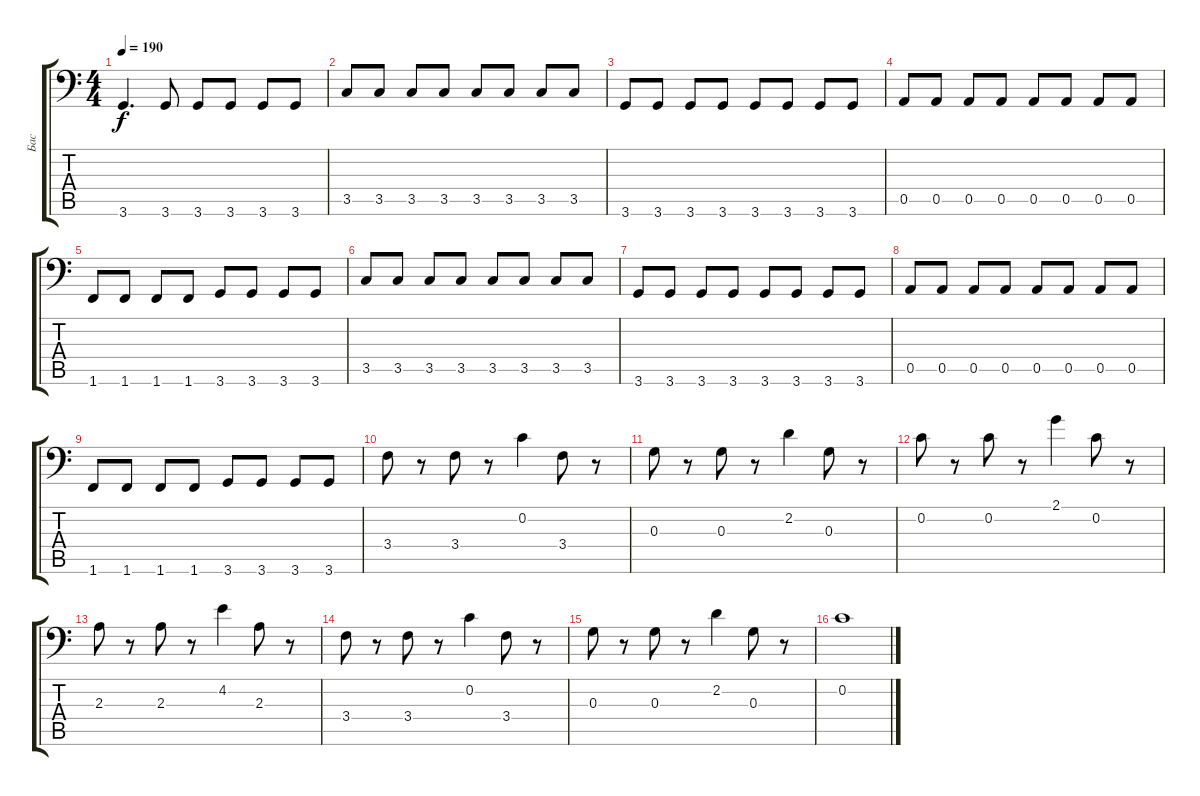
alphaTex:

\track ("Бас" "Бас") {instrument electricbassfinger}
\staff {score tabs}
\tuning (F3 C3 G2 D2 A1 E1) {hide}
\ts (4 4)
\tempo 190
\clef f4
\ks c
3.6.4{d dy f} 3.6.8 3.6.8 3.6.8 3.6.8 3.6.8 |
3.5.8 3.5.8 3.5.8 3.5.8 3.5.8 3.5.8 3.5.8 3.5.8 |
3.6.8 3.6.8 3.6.8 3.6.8 3.6.8 3.6.8 3.6.8 3.6.8 |
0.5.8 0.5.8 0.5.8 0.5.8 0.5.8 0.5.8 0.5.8 0.5.8 |
1.6.8 1.6.8 1.6.8 1.6.8 3.6.8 3.6.8 3.6.8 3.6.8 |
3.5.8 3.5.8 3.5.8 3.5.8 3.5.8 3.5.8 3.5.8 3.5.8 |
3.6.8 3.6.8 3.6.8 3.6.8 3.6.8 3.6.8 3.6.8 3.6.8 |
0.5.8 0.5.8 0.5.8 0.5.8 0.5.8 0.5.8 0.5.8 0.5.8 |
1.6.8 1.6.8 1.6.8 1.6.8 3.6.8 3.6.8 3.6.8 3.6.8 |
3.4.8 r.8 3.4.8 r.8 0.2.4 3.4.8 r.8 |
0.3.8 r.8 0.3.8 r.8 2.2.4 0.3.8 r.8 |
0.2.8 r.8 0.2.8 r.8 2.1.4 0.2.8 r.8 |
2.3.8 r.8 2.3.8 r.8 4.2.4 2.3.8 r.8 |
3.4.8 r.8 3.4.8 r.8 0.2.4 3.4.8 r.8 |
0.3.8 r.8 0.3.8 r.8 2.2.4 0.3.8 r.8 |
0.2.1
